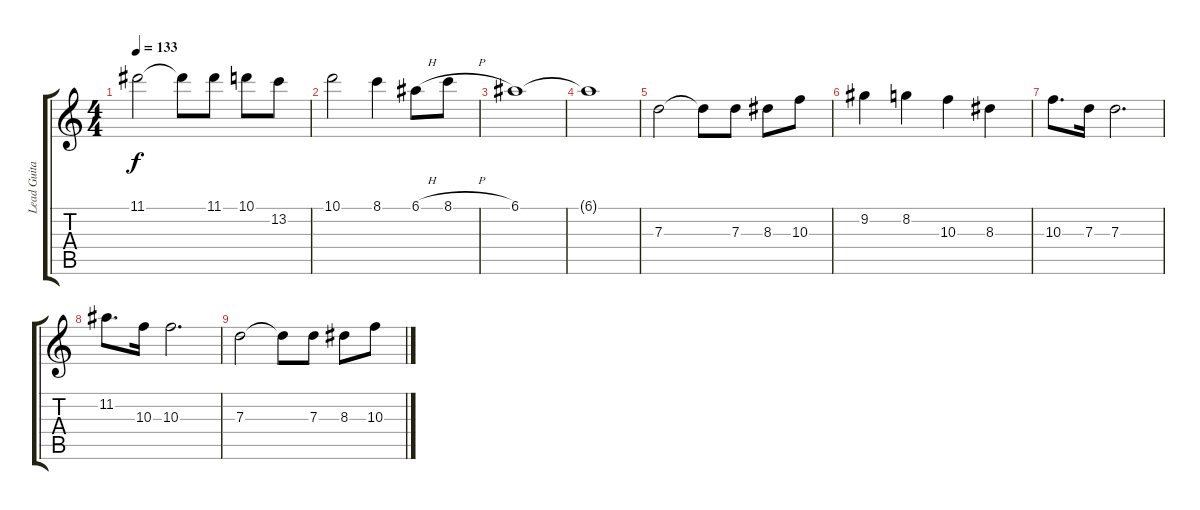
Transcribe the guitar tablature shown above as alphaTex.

\track ("Lead Guitar" "Lead Guita") {instrument distortionguitar}
\staff {score tabs}
\tuning (E4 B3 G3 D3 A2 E2) {hide}
\ts (4 4)
\tempo 133
\clef g2
\ks c
11.1.2{dy f} 11.1{t}.8 11.1.8 10.1.8 13.2.8 |
10.1.2 8.1.4 6.1{h}.8 8.1{h}.8 |
6.1.1 |
6.1{t}.1 |
7.3.2{volume 0} 7.3{t}.8 7.3.8 8.3.8 10.3.8 |
9.2.4 8.2.4 10.3.4 8.3.4 |
10.3.8{d} 7.3.16 7.3.2{d} |
11.2.8{d} 10.3.16 10.3.2{d} |
7.3.2 7.3{t}.8 7.3.8 8.3.8 10.3.8
